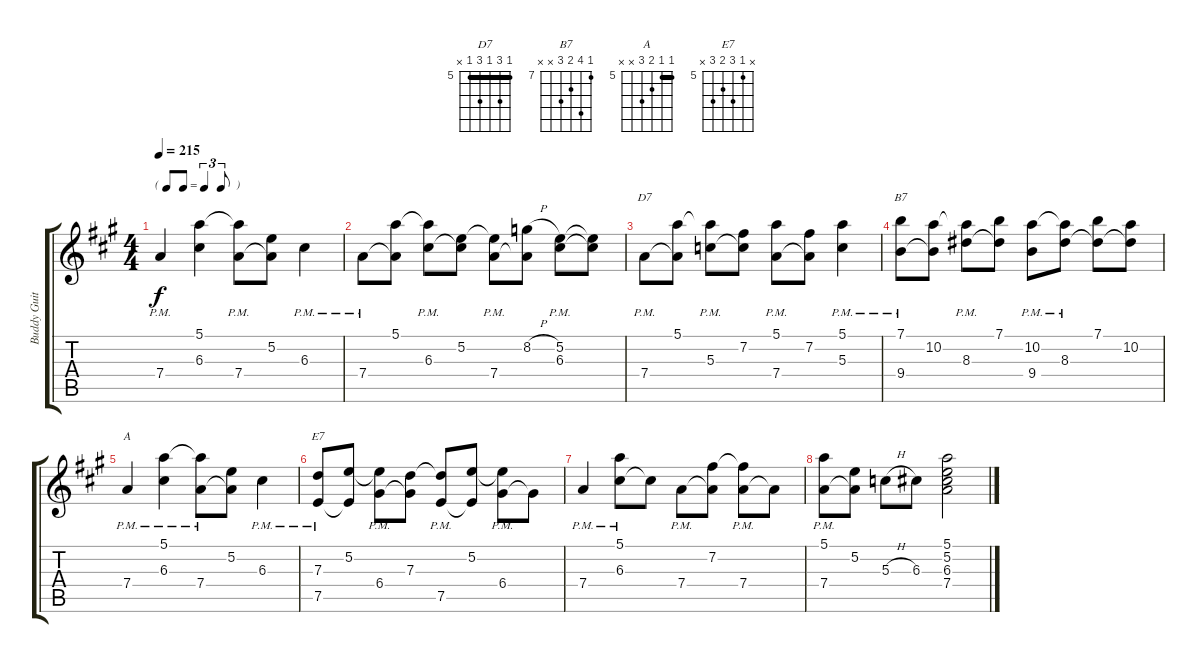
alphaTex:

\track ("Buddy Guitar" "Buddy Guit") {instrument overdrivenguitar}
\staff {score tabs}
\tuning (E4 B3 G3 D3 A2 E2) {hide}
\chord ("D7" 5 7 5 7 5 x) {firstfret 5 barre 5}
\chord ("B7" 7 10 8 9 x x) {firstfret 7}
\chord ("A" 5 5 6 7 x x) {firstfret 5 barre 5}
\chord ("E7" x 5 7 6 7 x) {firstfret 5}
\ts (4 4)
\tf triplet8th
\tempo 215
\clef g2
\ks a
7.4{pm}.4{dy f} (5.1 6.3).4 (5.1{t} 7.4{pm}).8 (5.2 7.4{t}).8 6.3{pm}.4 |
7.4{pm}.8 (5.1 7.4{t}).8 (5.1{t} 6.3{pm}).8 (5.2 6.3{t}).8 (5.2{t} 7.4{pm}).8 (8.2{h} 7.4{t}).8 (5.2 6.3{pm}).8 (5.2{t} 6.3{t}).8 |
7.4{pm}.8{ch "D7"} (5.1 7.4{t}).8 (5.1{t} 5.3{pm}).8 (7.2 5.3{t}).8 (5.1 7.4{pm}).8 (7.2 7.4{t}).8 (5.1 5.3{pm}).4 |
(7.1 9.4{pm}).8{ch "B7"} (10.2 9.4{t}).8 (10.2{t} 8.3{pm}).8 (7.1 8.3{t}).8 (10.2 9.4{pm}).8 (10.2{t} 8.3{pm}).8 (7.1 8.3{t}).8 (10.2 8.3{t}).8 |
7.4{pm}.4{ch "A"} (5.1 6.3{pm}).4 (5.1{t} 7.4{pm}).8 (5.2 7.4{t}).8 6.3{pm}.4 |
(7.3 7.5{pm}).8{ch "E7"} (5.2 7.5{t}).8 (5.2{t} 6.4{pm}).8 (7.3 6.4{t}).8 (7.3{t} 7.5{pm}).8 (5.2 7.5{t}).8 (5.2{t} 6.4{pm}).8 6.4{t}.8 |
7.4{pm}.4 (5.1 6.3{pm}).8 6.3{t}.8 7.4{pm}.8 (7.2 7.4{t}).8 (7.2{t} 7.4{pm}).8 7.4{t}.8 |
(5.1 7.4{pm}).8 (5.2 7.4{t}).8 5.3{h}.8 6.3.8 (5.1 5.2 6.3 7.4).2
